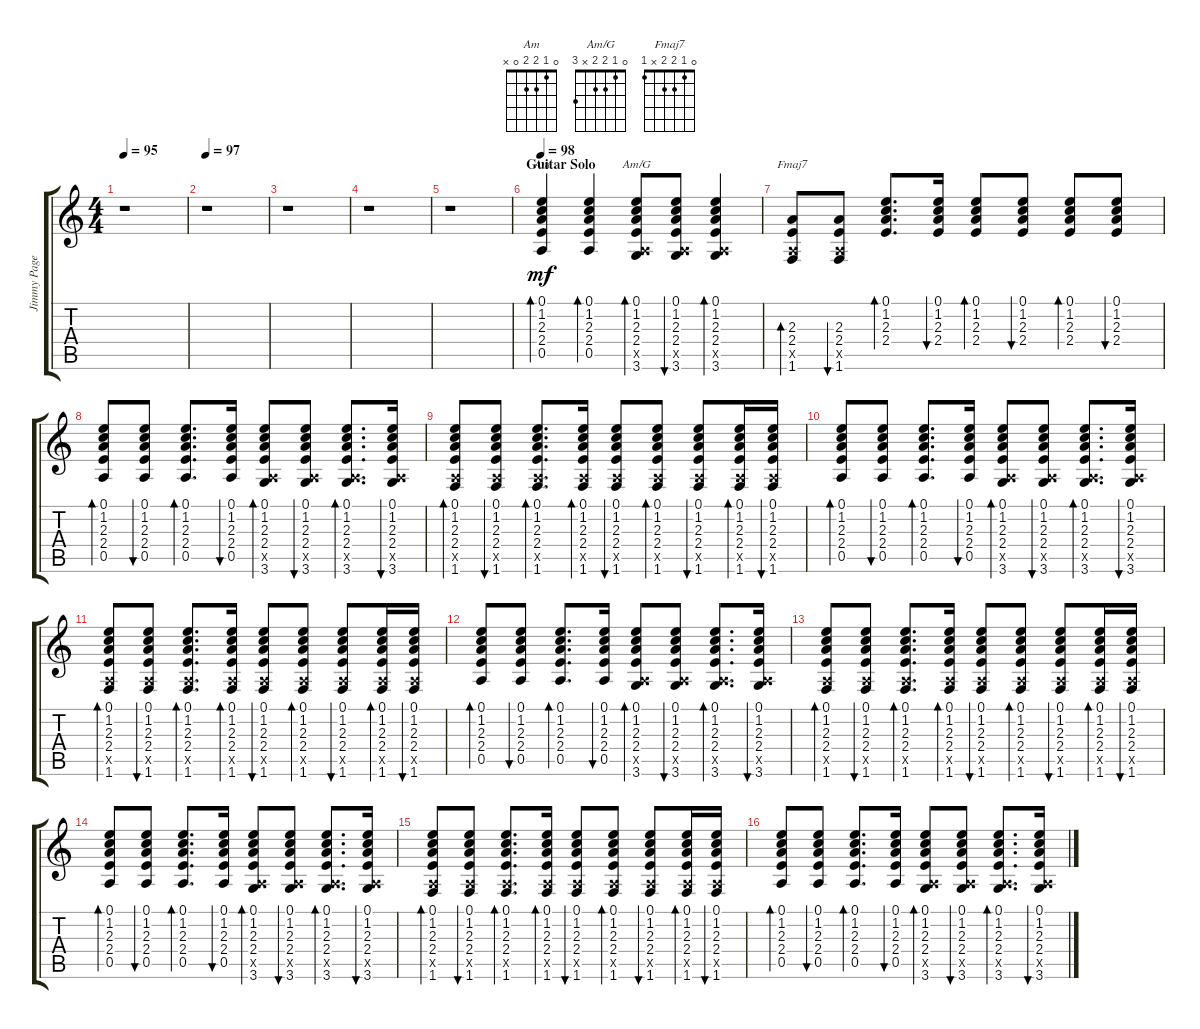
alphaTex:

\track ("Jimmy Page - Rhythm Electric Guitar 2" "Jimmy Page") {instrument overdrivenguitar}
\staff {score tabs}
\tuning (E4 B3 G3 D3 A2 E2) {hide}
\chord ("Am" 0 1 2 2 0 x)
\chord ("Am/G" 0 1 2 2 x 3)
\chord ("Fmaj7" 0 1 2 2 x 1)
\ts (4 4)
\tempo 95
\clef g2
\ks c
r.1{dy mf} |
\tempo 97
r.1 |
r.1 |
r.1 |
r.1 |
\section ("" "Guitar Solo")
\tempo 98
(0.1 1.2 2.3 2.4 0.5).4{bd 30 ch "Am"} (0.1 1.2 2.3 2.4 0.5).4{bd 30} (0.1 1.2 2.3 2.4 0.5{x} 3.6).8{bd 30 ch "Am/G"} (0.1 1.2 2.3 2.4 0.5{x} 3.6).8{bu 30} (0.1 1.2 2.3 2.4 0.5{x} 3.6).4{bd 30} |
(2.3 2.4 0.5{x} 1.6).8{bd 30 ch "Fmaj7"} (2.3 2.4 0.5{x} 1.6).8{bu 30} (0.1 1.2 2.3 2.4).8{d bd 30} (0.1 1.2 2.3 2.4).16{bu 30} (0.1 1.2 2.3 2.4).8{bd 30} (0.1 1.2 2.3 2.4).8{bu 30} (0.1 1.2 2.3 2.4).8{bd 30} (0.1 1.2 2.3 2.4).8{bu 30} |
(0.1 1.2 2.3 2.4 0.5).8{bd 30} (0.1 1.2 2.3 2.4 0.5).8{bu 30} (0.1 1.2 2.3 2.4 0.5).8{d bd 30} (0.1 1.2 2.3 2.4 0.5).16{bu 30} (0.1 1.2 2.3 2.4 0.5{x} 3.6).8{bd 30} (0.1 1.2 2.3 2.4 0.5{x} 3.6).8{bu 30} (0.1 1.2 2.3 2.4 0.5{x} 3.6).8{d bd 30} (0.1 1.2 2.3 2.4 0.5{x} 3.6).16{bu 30} |
(0.1 1.2 2.3 2.4 0.5{x} 1.6).8{bd 30} (0.1 1.2 2.3 2.4 0.5{x} 1.6).8{bu 30} (0.1 1.2 2.3 2.4 0.5{x} 1.6).8{d bd 30} (0.1 1.2 2.3 2.4 0.5{x} 1.6).16{bd 30} (0.1 1.2 2.3 2.4 0.5{x} 1.6).8{bu 30} (0.1 1.2 2.3 2.4 0.5{x} 1.6).8{bd 30} (0.1 1.2 2.3 2.4 0.5{x} 1.6).8{bu 30} (0.1 1.2 2.3 2.4 0.5{x} 1.6).16{bd 30} (0.1 1.2 2.3 2.4 0.5{x} 1.6).16{bu 30} |
(0.1 1.2 2.3 2.4 0.5).8{bd 30} (0.1 1.2 2.3 2.4 0.5).8{bu 30} (0.1 1.2 2.3 2.4 0.5).8{d bd 30} (0.1 1.2 2.3 2.4 0.5).16{bu 30} (0.1 1.2 2.3 2.4 0.5{x} 3.6).8{bd 30} (0.1 1.2 2.3 2.4 0.5{x} 3.6).8{bu 30} (0.1 1.2 2.3 2.4 0.5{x} 3.6).8{d bd 30} (0.1 1.2 2.3 2.4 0.5{x} 3.6).16{bu 30} |
(0.1 1.2 2.3 2.4 0.5{x} 1.6).8{bd 30} (0.1 1.2 2.3 2.4 0.5{x} 1.6).8{bu 30} (0.1 1.2 2.3 2.4 0.5{x} 1.6).8{d bd 30} (0.1 1.2 2.3 2.4 0.5{x} 1.6).16{bd 30} (0.1 1.2 2.3 2.4 0.5{x} 1.6).8{bu 30} (0.1 1.2 2.3 2.4 0.5{x} 1.6).8{bd 30} (0.1 1.2 2.3 2.4 0.5{x} 1.6).8{bu 30} (0.1 1.2 2.3 2.4 0.5{x} 1.6).16{bd 30} (0.1 1.2 2.3 2.4 0.5{x} 1.6).16{bu 30} |
(0.1 1.2 2.3 2.4 0.5).8{bd 30} (0.1 1.2 2.3 2.4 0.5).8{bu 30} (0.1 1.2 2.3 2.4 0.5).8{d bd 30} (0.1 1.2 2.3 2.4 0.5).16{bu 30} (0.1 1.2 2.3 2.4 0.5{x} 3.6).8{bd 30} (0.1 1.2 2.3 2.4 0.5{x} 3.6).8{bu 30} (0.1 1.2 2.3 2.4 0.5{x} 3.6).8{d bd 30} (0.1 1.2 2.3 2.4 0.5{x} 3.6).16{bu 30} |
(0.1 1.2 2.3 2.4 0.5{x} 1.6).8{bd 30} (0.1 1.2 2.3 2.4 0.5{x} 1.6).8{bu 30} (0.1 1.2 2.3 2.4 0.5{x} 1.6).8{d bd 30} (0.1 1.2 2.3 2.4 0.5{x} 1.6).16{bd 30} (0.1 1.2 2.3 2.4 0.5{x} 1.6).8{bu 30} (0.1 1.2 2.3 2.4 0.5{x} 1.6).8{bd 30} (0.1 1.2 2.3 2.4 0.5{x} 1.6).8{bu 30} (0.1 1.2 2.3 2.4 0.5{x} 1.6).16{bd 30} (0.1 1.2 2.3 2.4 0.5{x} 1.6).16{bu 30} |
(0.1 1.2 2.3 2.4 0.5).8{bd 30} (0.1 1.2 2.3 2.4 0.5).8{bu 30} (0.1 1.2 2.3 2.4 0.5).8{d bd 30} (0.1 1.2 2.3 2.4 0.5).16{bu 30} (0.1 1.2 2.3 2.4 0.5{x} 3.6).8{bd 30} (0.1 1.2 2.3 2.4 0.5{x} 3.6).8{bu 30} (0.1 1.2 2.3 2.4 0.5{x} 3.6).8{d bd 30} (0.1 1.2 2.3 2.4 0.5{x} 3.6).16{bu 30} |
(0.1 1.2 2.3 2.4 0.5{x} 1.6).8{bd 30} (0.1 1.2 2.3 2.4 0.5{x} 1.6).8{bu 30} (0.1 1.2 2.3 2.4 0.5{x} 1.6).8{d bd 30} (0.1 1.2 2.3 2.4 0.5{x} 1.6).16{bd 30} (0.1 1.2 2.3 2.4 0.5{x} 1.6).8{bu 30} (0.1 1.2 2.3 2.4 0.5{x} 1.6).8{bd 30} (0.1 1.2 2.3 2.4 0.5{x} 1.6).8{bu 30} (0.1 1.2 2.3 2.4 0.5{x} 1.6).16{bd 30} (0.1 1.2 2.3 2.4 0.5{x} 1.6).16{bu 30} |
(0.1 1.2 2.3 2.4 0.5).8{bd 30} (0.1 1.2 2.3 2.4 0.5).8{bu 30} (0.1 1.2 2.3 2.4 0.5).8{d bd 30} (0.1 1.2 2.3 2.4 0.5).16{bu 30} (0.1 1.2 2.3 2.4 0.5{x} 3.6).8{bd 30} (0.1 1.2 2.3 2.4 0.5{x} 3.6).8{bu 30} (0.1 1.2 2.3 2.4 0.5{x} 3.6).8{d bd 30} (0.1 1.2 2.3 2.4 0.5{x} 3.6).16{bu 30}
